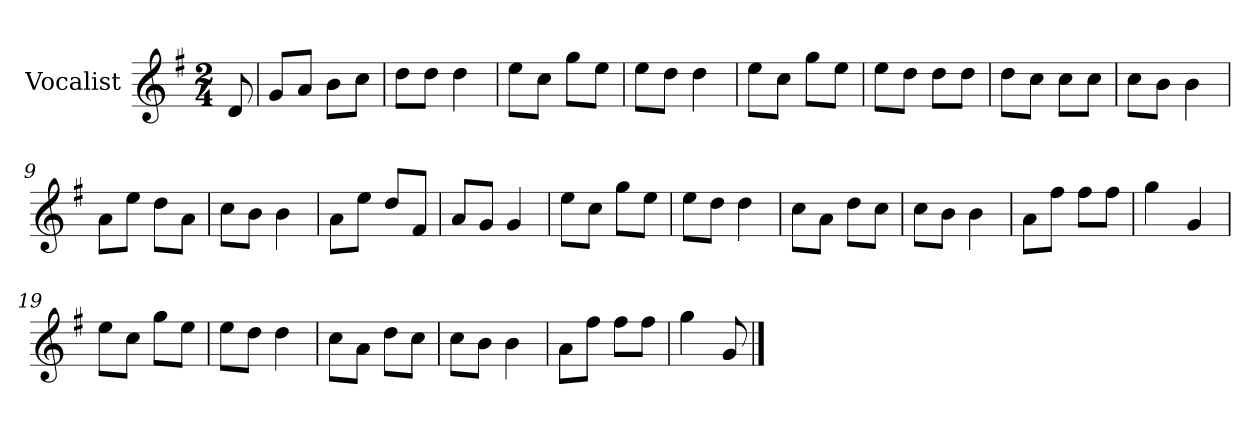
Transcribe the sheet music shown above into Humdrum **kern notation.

**kern
*part1
*staff1
*I"Vocalist
*k[f#]
*G:
*M2/4
=
8d
=1
8gL
8aJ
8bL
8ccJ
=2
8ddL
8ddJ
4dd
=3
8eeL
8ccJ
8ggL
8eeJ
=4
8eeL
8ddJ
4dd
=5
8eeL
8ccJ
8ggL
8eeJ
=6
8eeL
8ddJ
8ddL
8ddJ
=7
8ddL
8ccJ
8ccL
8ccJ
=8
8ccL
8bJ
4b
=9
8aL
8eeJ
8ddL
8aJ
=10
8ccL
8bJ
4b
=11
8aL
8eeJ
8ddL
8f#J
=12
8aL
8gJ
4g
=13
8eeL
8ccJ
8ggL
8eeJ
=14
8eeL
8ddJ
4dd
=15
8ccL
8aJ
8ddL
8ccJ
=16
8ccL
8bJ
4b
=17
8aL
8ff#J
8ff#L
8ff#J
=18
4gg
4g
=19
8eeL
8ccJ
8ggL
8eeJ
=20
8eeL
8ddJ
4dd
=21
8ccL
8aJ
8ddL
8ccJ
=22
8ccL
8bJ
4b
=23
8aL
8ff#J
8ff#L
8ff#J
=24
4gg
8g
==
*-
